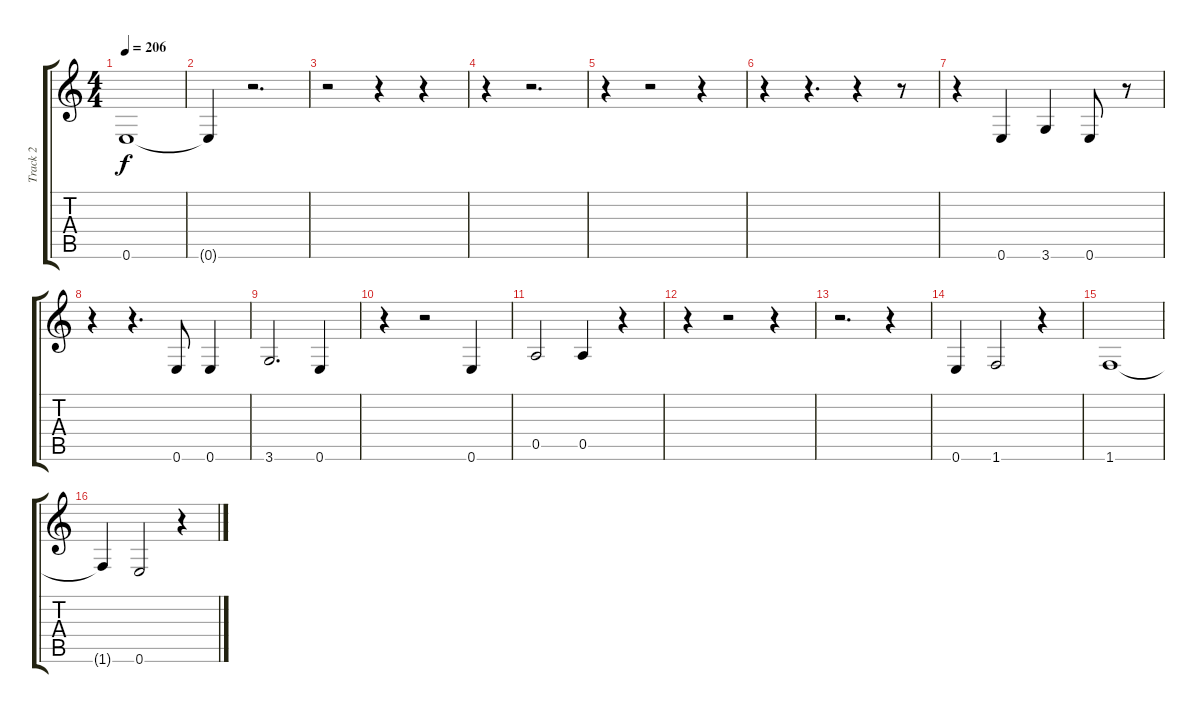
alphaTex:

\track ("Track 2" "Track 2") {instrument electricbassfinger}
\staff {score tabs}
\tuning (E4 B3 G3 D3 A2 E2) {hide}
\ts (4 4)
\tempo 206
\clef g2
\ks c
0.6.1{dy f} |
0.6{t}.4 r.2{d} |
r.2 r.4 r.4 |
r.4 r.2{d} |
r.4 r.2 r.4 |
r.4 r.4{d} r.4 r.8 |
r.4 0.6.4 3.6.4 0.6.8 r.8 |
r.4 r.4{d} 0.6.8 0.6.4 |
3.6.2{d} 0.6.4 |
r.4 r.2 0.6.4 |
0.5.2 0.5.4 r.4 |
r.4 r.2 r.4 |
r.2{d} r.4 |
0.6.4 1.6.2 r.4 |
1.6.1 |
1.6{t}.4 0.6.2 r.4
